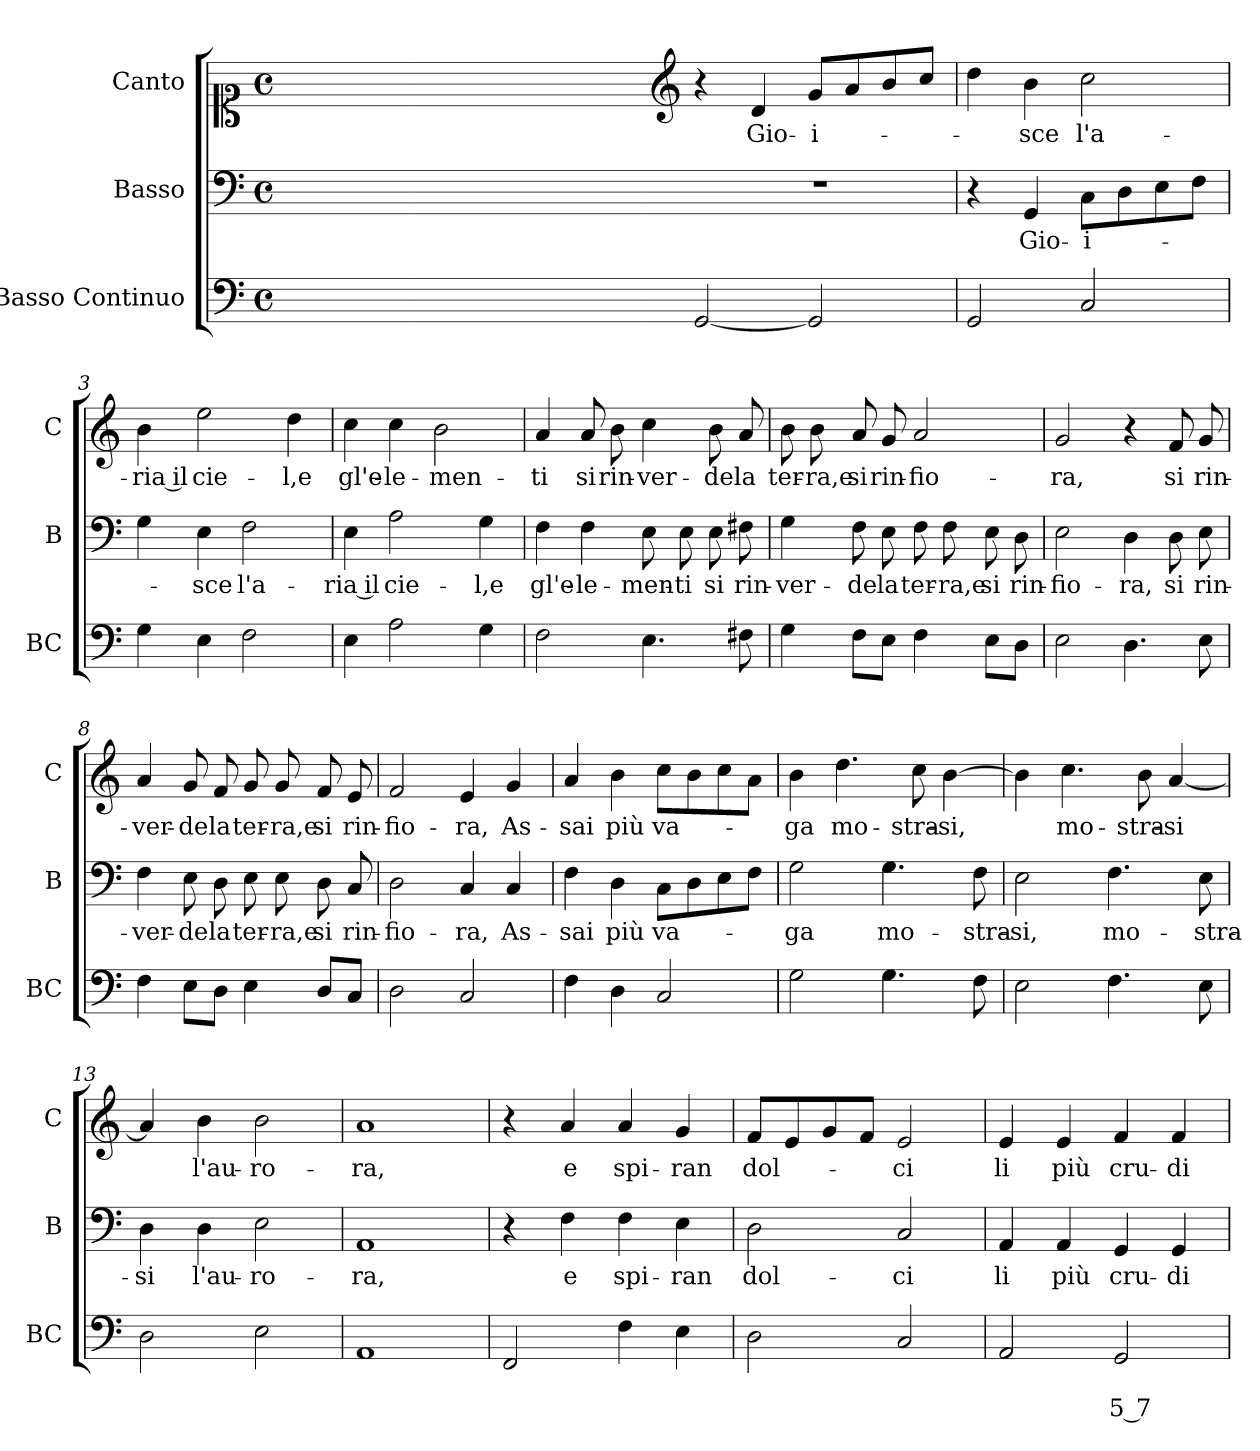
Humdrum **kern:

**kern	**text	**text	**kern	**text	**kern	**text
*part3	*part3	*part3	*part2	*part2	*part1	*part1
*staff3	*staff3	*staff3	*staff2	*staff2	*staff1	*staff1
*I"Basso Continuo	*	*	*I"Basso	*	*I"Canto	*
*I'BC	*	*	*I'B	*	*I'C	*
*clefF4	*	*	*clefF4	*	*clefC1	*
*k[]	*	*	*k[]	*	*k[]	*
*C:	*	*	*C:	*	*C:	*
*M4/4	*	*	*M4/4	*	*M4/4	*
*met(c)	*	*	*met(c)	*	*met(c)	*
=	=	=	=	=	=	=
1ryy	.	.	1ryy	.	1ryy	.
=1X-	=1X-	=1X-	=1X-	=1X-	=1X-	=1X-
4ryy	.	.	4ryy	.	4ryy	.
4ryy	.	.	4ryy	.	4ryy	.
4ryy	.	.	4ryy	.	4ryy	.
4ryy	.	.	4ryy	.	4ryy	.
=1-	=1-	=1-	=1-	=1-	=1-	=1-
*	*	*	*	*	*clefG2	*
[2GG/	.	.	1r	.	4r	.
!	!	!	!	!	!	!LO:LY:b
.	.	.	.	.	4d/	Gio-
!	!	!	!	!	!	!LO:LY:b
2GG/]	.	.	.	.	8g/L	-i-
.	.	.	.	.	8a/	.
.	.	.	.	.	8b/	.
.	.	.	.	.	8cc/J	.
=2	=2	=2	=2	=2	=2	=2
2GG/	.	.	4r	.	4dd\	.
!	!	!	!	!LO:LY:b	!	!LO:LY:b
.	.	.	4GG/	Gio-	4b\	-sce
!	!	!	!	!LO:LY:b	!	!LO:LY:b
2C/	.	.	8C\L	-i-	2cc\	l'a-
.	.	.	8D\	.	.	.
.	.	.	8E\	.	.	.
.	.	.	8F\J	.	.	.
=3	=3	=3	=3	=3	=3	=3
!	!	!	!	!	!	!LO:LY:b
4G\	.	.	4G\	.	4b\	-ria il
!	!	!	!	!LO:LY:b	!	!LO:LY:b
4E\	.	.	4E\	-sce	2ee\	cie-
!	!	!	!	!LO:LY:b	!	!
2F\	.	.	2F\	l'a-	.	.
!	!	!	!	!	!	!LO:LY:b
.	.	.	.	.	4dd\	-l,e
=4	=4	=4	=4	=4	=4	=4
!	!	!	!	!LO:LY:b	!	!LO:LY:b
4E\	.	.	4E\	-ria il	4cc\	gl'e-
!	!	!	!	!LO:LY:b	!	!LO:LY:b
2A\	.	.	2A\	cie-	4cc\	-le-
!	!	!	!	!	!	!LO:LY:b
.	.	.	.	.	2b\	-men-
!	!	!	!	!LO:LY:b	!	!
4G\	.	.	4G\	-l,e	.	.
=5	=5	=5	=5	=5	=5	=5
!	!	!	!	!LO:LY:b	!	!LO:LY:b
2F\	.	.	4F\	gl'e-	4a/	-ti
!	!	!	!	!LO:LY:b	!	!LO:LY:b
.	.	.	4F\	-le-	8a/	si
!	!	!	!	!	!	!LO:LY:b
.	.	.	.	.	8b\	rin-
!	!	!	!	!LO:LY:b	!	!LO:LY:b
4.E\	.	.	8E\	-men-	4cc\	-ver-
!	!	!	!	!LO:LY:b	!	!
.	.	.	8E\	-ti	.	.
!	!	!	!	!LO:LY:b	!	!LO:LY:b
.	.	.	8E\	si	8b\	-de
!	!	!	!	!LO:LY:b	!	!LO:LY:b
8F#X\	.	.	8F#X\	rin-	8a/	la
!!LO:LB:g=z
=6	=6	=6	=6	=6	=6	=6
!	!	!	!	!LO:LY:b	!	!LO:LY:b
4G\	.	.	4G\	-ver-	8b\	ter-
!	!	!	!	!	!	!LO:LY:b
.	.	.	.	.	8b\	-ra,e
!	!	!	!	!LO:LY:b	!	!LO:LY:b
8F\L	.	.	8F\	-de	8a/	si
!	!	!	!	!LO:LY:b	!	!LO:LY:b
8E\J	.	.	8E\	la	8g/	rin-
!	!	!	!	!LO:LY:b	!	!LO:LY:b
4F\	.	.	8F\	ter-	2a/	-fio-
!	!	!	!	!LO:LY:b	!	!
.	.	.	8F\	-ra,e	.	.
!	!	!	!	!LO:LY:b	!	!
8E\L	.	.	8E\	si	.	.
!	!	!	!	!LO:LY:b	!	!
8D\J	.	.	8D\	rin-	.	.
=7	=7	=7	=7	=7	=7	=7
!	!	!	!	!LO:LY:b	!	!LO:LY:b
2E\	.	.	2E\	-fio-	2g/	-ra,
!	!	!	!	!LO:LY:b	!	!
4.D\	.	.	4D\	-ra,	4r	.
!	!	!	!	!LO:LY:b	!	!LO:LY:b
.	.	.	8D\	si	8f/	si
!	!	!	!	!LO:LY:b	!	!LO:LY:b
8E\	.	.	8E\	rin-	8g/	rin-
=8	=8	=8	=8	=8	=8	=8
!	!	!	!	!LO:LY:b	!	!LO:LY:b
4F\	.	.	4F\	-ver-	4a/	-ver-
!	!	!	!	!LO:LY:b	!	!LO:LY:b
8E\L	.	.	8E\	-de	8g/	-de
!	!	!	!	!LO:LY:b	!	!LO:LY:b
8D\J	.	.	8D\	la	8f/	la
!	!	!	!	!LO:LY:b	!	!LO:LY:b
4E\	.	.	8E\	ter-	8g/	ter-
!	!	!	!	!LO:LY:b	!	!LO:LY:b
.	.	.	8E\	-ra,e	8g/	-ra,e
!	!	!	!	!LO:LY:b	!	!LO:LY:b
8D/L	.	.	8D\	si	8f/	si
!	!	!	!	!LO:LY:b	!	!LO:LY:b
8C/J	.	.	8C/	rin-	8e/	rin-
=9	=9	=9	=9	=9	=9	=9
!	!	!	!	!LO:LY:b	!	!LO:LY:b
2D\	.	.	2D\	-fio-	2f/	-fio-
!	!	!	!	!LO:LY:b	!	!LO:LY:b
2C/	.	.	4C/	-ra,	4e/	-ra,
!	!	!	!	!LO:LY:b	!	!LO:LY:b
.	.	.	4C/	As-	4g/	As-
=10	=10	=10	=10	=10	=10	=10
!	!	!	!	!LO:LY:b	!	!LO:LY:b
4F\	.	.	4F\	-sai	4a/	-sai
!	!	!	!	!LO:LY:b	!	!LO:LY:b
4D\	.	.	4D\	più	4b\	più
!	!	!	!	!LO:LY:b	!	!LO:LY:b
2C/	.	.	8C\L	va-	8cc\L	va-
.	.	.	8D\	.	8b\	.
.	.	.	8E\	.	8cc\	.
.	.	.	8F\J	.	8a\J	.
!!LO:LB:g=z
=11	=11	=11	=11	=11	=11	=11
!	!	!	!	!LO:LY:b	!	!LO:LY:b
2G\	.	.	2G\	-ga	4b\	-ga
!	!	!	!	!	!	!LO:LY:b
.	.	.	.	.	4.dd\	mo-
!	!	!	!	!LO:LY:b	!	!
4.G\	.	.	4.G\	mo-	.	.
!	!	!	!	!	!	!LO:LY:b
.	.	.	.	.	8cc\	-stra-
!	!	!	!	!	!	!LO:LY:b
.	.	.	.	.	[4b\	-si,
!	!	!	!	!LO:LY:b	!	!
8F\	.	.	8F\	-stra-	.	.
=12	=12	=12	=12	=12	=12	=12
!	!	!	!	!LO:LY:b	!	!
2E\	.	.	2E\	-si,	4b\]	.
!	!	!	!	!	!	!LO:LY:b
.	.	.	.	.	4.cc\	mo-
!	!	!	!	!LO:LY:b	!	!
4.F\	.	.	4.F\	mo-	.	.
!	!	!	!	!	!	!LO:LY:b
.	.	.	.	.	8b\	-stra-
!	!	!	!	!	!	!LO:LY:b
.	.	.	.	.	[4a/	-si
!	!	!	!	!LO:LY:b	!	!
8E\	.	.	8E\	-stra-	.	.
=13	=13	=13	=13	=13	=13	=13
!	!	!	!	!LO:LY:b	!	!
2D\	.	.	4D\	-si	4a/]	.
!	!	!	!	!LO:LY:b	!	!LO:LY:b
.	.	.	4D\	l'au-	4b\	l'au-
!	!	!	!	!LO:LY:b	!	!LO:LY:b
2E\	.	.	2E\	-ro-	2b\	-ro-
=14	=14	=14	=14	=14	=14	=14
!	!	!	!	!LO:LY:b	!	!LO:LY:b
1AA	.	.	1AA	-ra,	1a	-ra,
=15	=15	=15	=15	=15	=15	=15
2FF/	.	.	4r	.	4r	.
!	!	!	!	!LO:LY:b	!	!LO:LY:b
.	.	.	4F\	e	4a/	e
!	!	!	!	!LO:LY:b	!	!LO:LY:b
4F\	.	.	4F\	spi-	4a/	spi-
!	!	!	!	!LO:LY:b	!	!LO:LY:b
4E\	.	.	4E\	-ran	4g/	-ran
=16	=16	=16	=16	=16	=16	=16
!	!	!	!	!LO:LY:b	!	!LO:LY:b
2D\	.	.	2D\	dol-	8f/L	dol-
.	.	.	.	.	8e/	.
.	.	.	.	.	8g/	.
.	.	.	.	.	8f/J	.
!	!	!	!	!LO:LY:b	!	!LO:LY:b
2C/	.	.	2C/	-ci	2e/	-ci
=17	=17	=17	=17	=17	=17	=17
!	!	!	!	!LO:LY:b	!	!LO:LY:b
2AA/	.	.	4AA/	li	4e/	li
!	!	!	!	!LO:LY:b	!	!LO:LY:b
.	.	.	4AA/	più	4e/	più
!	!	!LO:LY:b	!	!LO:LY:b	!	!LO:LY:b
2GG/	.	5 7	4GG/	cru-	4f/	cru-
!	!	!	!	!LO:LY:b	!	!LO:LY:b
.	.	.	4GG/	-di	4f/	-di
=	=	=	=	=	=	=
*-	*-	*-	*-	*-	*-	*-
